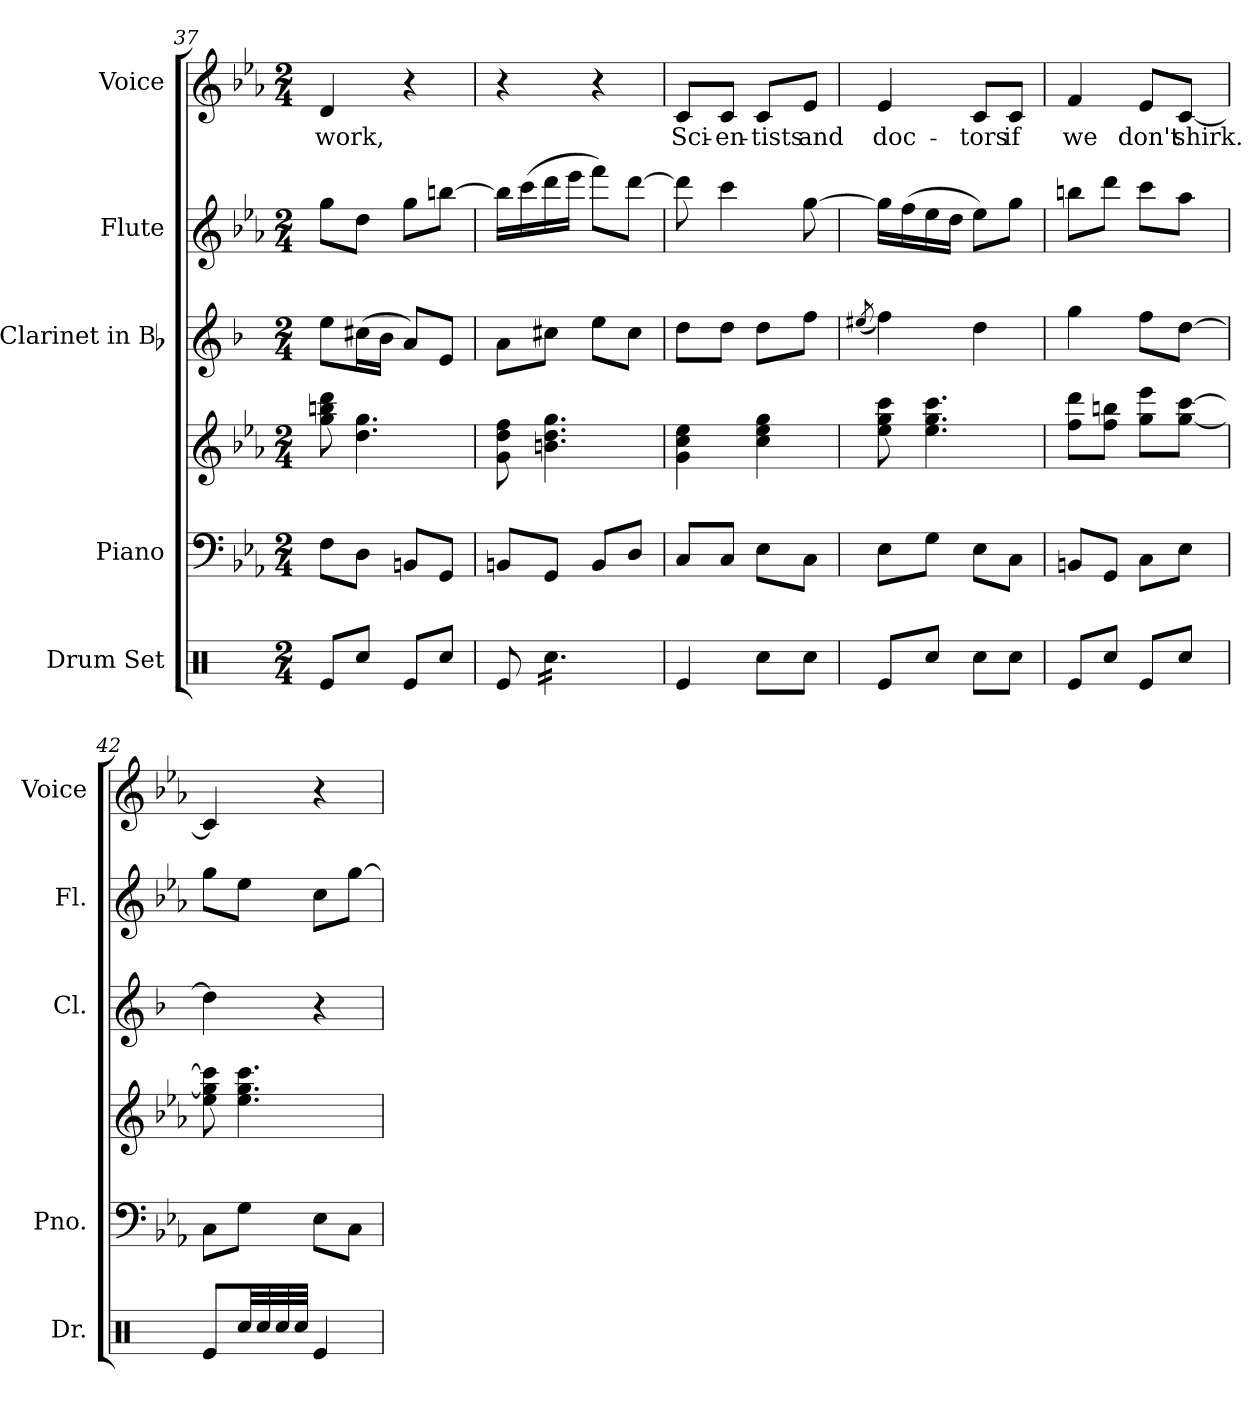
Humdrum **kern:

**kern	**kern	**kern	**kern	**kern	**kern	**text
*part5	*part4	*part4	*part3	*part2	*part1	*part1
*staff6	*staff5	*staff4	*staff3	*staff2	*staff1	*staff1
*I"Drum Set	*I"Piano	*	*I"Clarinet in Bb	*I"Flute	*I"Voice	*
*I'Dr.	*I'Pno.	*	*I'Cl.	*I'Fl.	*I'Voice	*
*clefX	*clefF4	*clefG2	*clefG2	*clefG2	*clefG2	*
*	*	*	*ITrd1c2	*	*	*
*k[]	*k[b-e-a-]	*k[b-e-a-]	*k[b-e-a-]	*k[b-e-a-]	*k[b-e-a-]	*
*C:	*E-:	*E-:	*E-:	*E-:	*E-:	*
*M2/4	*M2/4	*M2/4	*M2/4	*M2/4	*M2/4	*
=37	=37	=37	=37	=37	=37	=37
!	!	!	!	!	!	!LO:LY:b:color=#000000
8Rei/L	8Fi\L	8ggi\ 8bbni 8dddi	8ddi\L	8ggi\L	4di/	work,
8Rcci/J	8Di\J	4.ddi\ 4.ggi	(16bni\L	8ddi\J	.	.
.	.	.	16a-i\JJ	.	.	.
8Rei/L	8BBni/L	.	8gi/L)	8ggi\L	4r	.
8Rcci/J	8GGi/J	.	8di/J	[8bbni\J	.	.
=38	=38	=38	=38	=38	=38	=38
8Rei/	8BBni/L	8gi\ 8ddi 8ffi	8gi\L	16bbni\LL]	4r	.
.	.	.	.	(16ccci\	.	.
*tremolo	*	*	*	*	*	*
16Rcci\LL	8GGi/J	4.bni\ 4.ddi 4.ggi	8bni\J	16dddi\	.	.
16Rcci\	.	.	.	16eee-i\JJ	.	.
16Rcci\	8BBi/L	.	8ddi\L	8fffi\L)	4r	.
16Rcci\	.	.	.	.	.	.
16Rcci\	8Di/J	.	8bi\J	[8dddi\J	.	.
16Rcci\JJ	.	.	.	.	.	.
*Xtremolo	*	*	*	*	*	*
=39	=39	=39	=39	=39	=39	=39
!	!	!	!	!	!	!LO:LY:b:color=#000000
4Rei/	8Ci/L	4gi\ 4cci 4ee-i	8cci\L	8dddi\]	8ci/L	Sci-
!	!	!	!	!	!	!LO:LY:b:color=#000000
.	8Ci/J	.	8cci\J	4ccci\	8ci/J	-en-
!	!	!	!	!	!	!LO:LY:b:color=#000000
8Rcci\L	8E-i\L	4cci\ 4ee-i 4ggi	8cci\L	.	8ci/L	-tists
!	!	!	!	!	!	!LO:LY:b:color=#000000
8Rcci\J	8Ci\J	.	8ee-i\J	[8ggi\	8e-i/J	and
=40	=40	=40	=40	=40	=40	=40
.	.	.	(8qdd#Xi/	.	.	.
!	!	!	!	!	!	!LO:LY:b:color=#000000
8Rei/L	8E-i\L	8ee-i\ 8ggi 8ccci	4ee-i\)	16ggi\LL]	4e-i/	doc-
.	.	.	.	(16ffi\	.	.
8Rcci/J	8Gi\J	4.ee-i\ 4.ggi 4.ccci	.	16ee-i\	.	.
.	.	.	.	16ddi\JJ	.	.
!	!	!	!	!	!	!LO:LY:b:color=#000000
8Rcci\L	8E-i\L	.	4cci\	8ee-i\L)	8ci/L	-tors
!	!	!	!	!	!	!LO:LY:b:color=#000000
8Rcci\J	8Ci\J	.	.	8ggi\J	8ci/J	if
=41	=41	=41	=41	=41	=41	=41
!	!	!	!	!	!	!LO:LY:b:color=#000000
8Rei/L	8BBni/L	8ffi\ 8dddiL	4ffi\	8bbni\L	4fi/	we
8Rcci/J	8GGi/J	8ffi\ 8bbniJ	.	8dddi\J	.	.
!	!	!	!	!	!	!LO:LY:b:color=#000000
8Rei/L	8Ci\L	8ggi\ 8eee-iL	8ee-i\L	8ccci\L	8e-i/L	don't
!	!	!	!	!	!	!LO:LY:b:color=#000000
8Rcci/J	8E-i\J	[8ggi\ [8ccciJ	[8cci\J	8aa-i\J	[8ci/J	shirk.
!!LO:LB:g=z
=42	=42	=42	=42	=42	=42	=42
8Rei/L	8Ci\L	8ee-i\ 8ggi] 8ccci]	4cci\]	8ggi\L	4ci/]	.
*tremolo	*	*	*	*	*	*
32Rcci/	8Gi\J	4.ee-i\ 4.ggi 4.ccci	.	8ee-i\J	.	.
32Rcci/	.	.	.	.	.	.
32Rcci/	.	.	.	.	.	.
32Rcci/JJJ	.	.	.	.	.	.
*Xtremolo	*	*	*	*	*	*
4Rei/	8E-i\L	.	4r	8cci\L	4r	.
.	8Ci\J	.	.	[8ggi\J	.	.
=	=	=	=	=	=	=
*-	*-	*-	*-	*-	*-	*-
